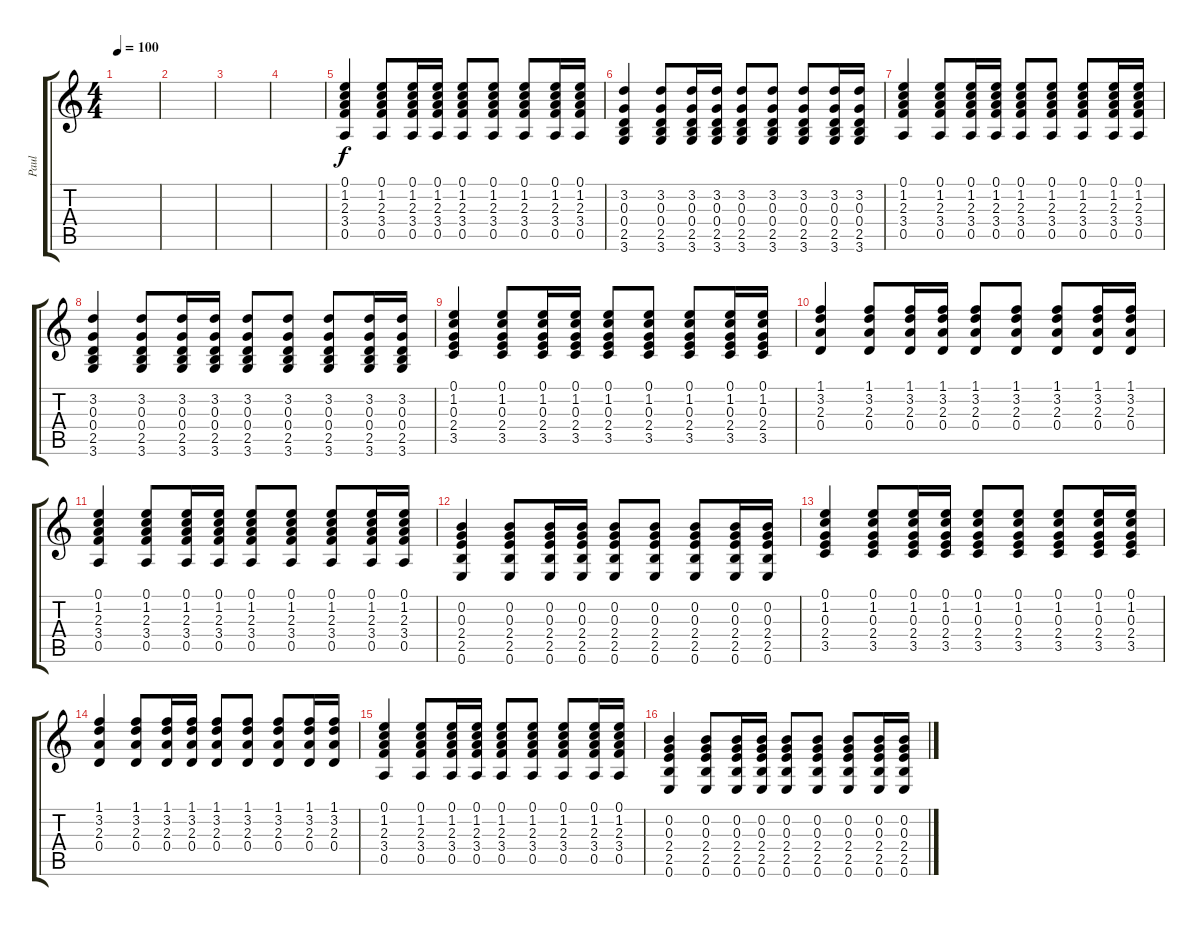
\track ("Paul" "Paul") {instrument acousticguitarsteel}
\staff {score tabs}
\tuning (E4 B3 G3 D3 A2 E2) {hide}
\ts (4 4)
\tempo 100
\clef g2
\ks c
|
|
|
|
(0.1 1.2 2.3 3.4 0.5).4 (0.1 1.2 2.3 3.4 0.5).8 (0.1 1.2 2.3 3.4 0.5).16 (0.1 1.2 2.3 3.4 0.5).16 (0.1 1.2 2.3 3.4 0.5).8 (0.1 1.2 2.3 3.4 0.5).8 (0.1 1.2 2.3 3.4 0.5).8 (0.1 1.2 2.3 3.4 0.5).16 (0.1 1.2 2.3 3.4 0.5).16 |
(3.2 0.3 0.4 2.5 3.6).4 (3.2 0.3 0.4 2.5 3.6).8 (3.2 0.3 0.4 2.5 3.6).16 (3.2 0.3 0.4 2.5 3.6).16 (3.2 0.3 0.4 2.5 3.6).8 (3.2 0.3 0.4 2.5 3.6).8 (3.2 0.3 0.4 2.5 3.6).8 (3.2 0.3 0.4 2.5 3.6).16 (3.2 0.3 0.4 2.5 3.6).16 |
(0.1 1.2 2.3 3.4 0.5).4 (0.1 1.2 2.3 3.4 0.5).8 (0.1 1.2 2.3 3.4 0.5).16 (0.1 1.2 2.3 3.4 0.5).16 (0.1 1.2 2.3 3.4 0.5).8 (0.1 1.2 2.3 3.4 0.5).8 (0.1 1.2 2.3 3.4 0.5).8 (0.1 1.2 2.3 3.4 0.5).16 (0.1 1.2 2.3 3.4 0.5).16 |
(3.2 0.3 0.4 2.5 3.6).4 (3.2 0.3 0.4 2.5 3.6).8 (3.2 0.3 0.4 2.5 3.6).16 (3.2 0.3 0.4 2.5 3.6).16 (3.2 0.3 0.4 2.5 3.6).8 (3.2 0.3 0.4 2.5 3.6).8 (3.2 0.3 0.4 2.5 3.6).8 (3.2 0.3 0.4 2.5 3.6).16 (3.2 0.3 0.4 2.5 3.6).16 |
(0.1 1.2 0.3 2.4 3.5).4 (0.1 1.2 0.3 2.4 3.5).8 (0.1 1.2 0.3 2.4 3.5).16 (0.1 1.2 0.3 2.4 3.5).16 (0.1 1.2 0.3 2.4 3.5).8 (0.1 1.2 0.3 2.4 3.5).8 (0.1 1.2 0.3 2.4 3.5).8 (0.1 1.2 0.3 2.4 3.5).16 (0.1 1.2 0.3 2.4 3.5).16 |
(1.1 3.2 2.3 0.4).4 (1.1 3.2 2.3 0.4).8 (1.1 3.2 2.3 0.4).16 (1.1 3.2 2.3 0.4).16 (1.1 3.2 2.3 0.4).8 (1.1 3.2 2.3 0.4).8 (1.1 3.2 2.3 0.4).8 (1.1 3.2 2.3 0.4).16 (1.1 3.2 2.3 0.4).16 |
(0.1 1.2 2.3 3.4 0.5).4 (0.1 1.2 2.3 3.4 0.5).8 (0.1 1.2 2.3 3.4 0.5).16 (0.1 1.2 2.3 3.4 0.5).16 (0.1 1.2 2.3 3.4 0.5).8 (0.1 1.2 2.3 3.4 0.5).8 (0.1 1.2 2.3 3.4 0.5).8 (0.1 1.2 2.3 3.4 0.5).16 (0.1 1.2 2.3 3.4 0.5).16 |
(0.2 0.3 2.4 2.5 0.6).4 (0.2 0.3 2.4 2.5 0.6).8 (0.2 0.3 2.4 2.5 0.6).16 (0.2 0.3 2.4 2.5 0.6).16 (0.2 0.3 2.4 2.5 0.6).8 (0.2 0.3 2.4 2.5 0.6).8 (0.2 0.3 2.4 2.5 0.6).8 (0.2 0.3 2.4 2.5 0.6).16 (0.2 0.3 2.4 2.5 0.6).16 |
(0.1 1.2 0.3 2.4 3.5).4 (0.1 1.2 0.3 2.4 3.5).8 (0.1 1.2 0.3 2.4 3.5).16 (0.1 1.2 0.3 2.4 3.5).16 (0.1 1.2 0.3 2.4 3.5).8 (0.1 1.2 0.3 2.4 3.5).8 (0.1 1.2 0.3 2.4 3.5).8 (0.1 1.2 0.3 2.4 3.5).16 (0.1 1.2 0.3 2.4 3.5).16 |
(1.1 3.2 2.3 0.4).4 (1.1 3.2 2.3 0.4).8 (1.1 3.2 2.3 0.4).16 (1.1 3.2 2.3 0.4).16 (1.1 3.2 2.3 0.4).8 (1.1 3.2 2.3 0.4).8 (1.1 3.2 2.3 0.4).8 (1.1 3.2 2.3 0.4).16 (1.1 3.2 2.3 0.4).16 |
(0.1 1.2 2.3 3.4 0.5).4 (0.1 1.2 2.3 3.4 0.5).8 (0.1 1.2 2.3 3.4 0.5).16 (0.1 1.2 2.3 3.4 0.5).16 (0.1 1.2 2.3 3.4 0.5).8 (0.1 1.2 2.3 3.4 0.5).8 (0.1 1.2 2.3 3.4 0.5).8 (0.1 1.2 2.3 3.4 0.5).16 (0.1 1.2 2.3 3.4 0.5).16 |
(0.2 0.3 2.4 2.5 0.6).4 (0.2 0.3 2.4 2.5 0.6).8 (0.2 0.3 2.4 2.5 0.6).16 (0.2 0.3 2.4 2.5 0.6).16 (0.2 0.3 2.4 2.5 0.6).8 (0.2 0.3 2.4 2.5 0.6).8 (0.2 0.3 2.4 2.5 0.6).8 (0.2 0.3 2.4 2.5 0.6).16 (0.2 0.3 2.4 2.5 0.6).16
